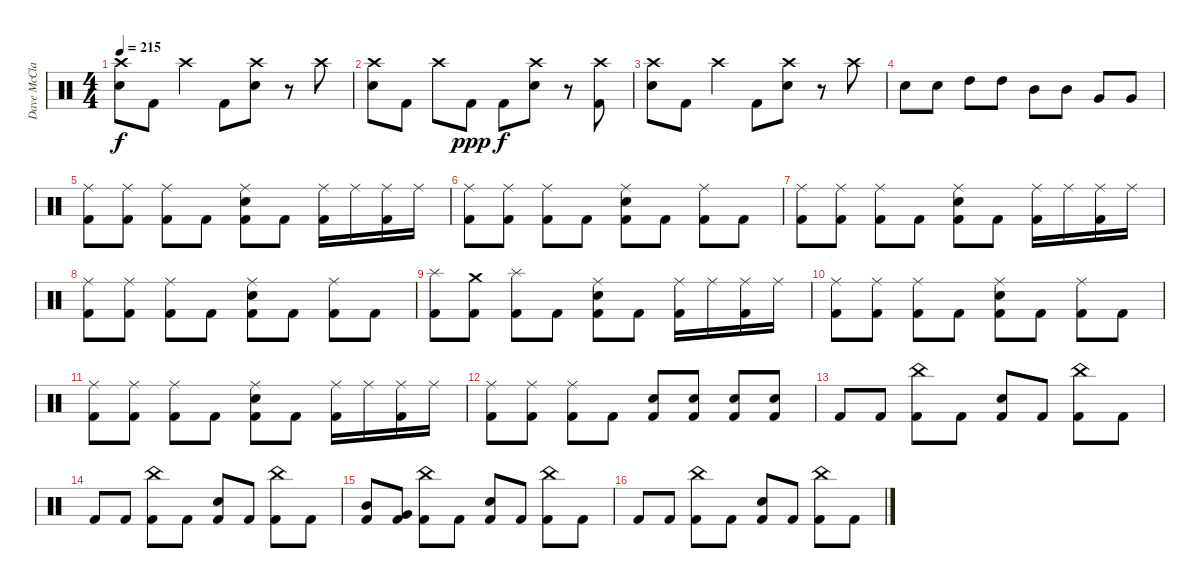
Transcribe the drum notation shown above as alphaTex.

\track ("Dave McClain" "Dave McCla") {instrument percussion}
\staff {score}
\articulation defaults
\ts (4 4)
\tempo 215
\clef neutral
\ks c
("Crash high (hit)" "Electric Snare (hit)").8{dy f} "Kick (hit) 2".8 "Crash high (hit)".4 "Kick (hit) 2".8 ("Crash high (hit)" "Electric Snare (hit)").8 r.8 "Crash high (hit)".8 |
("Crash high (hit)" "Electric Snare (hit)").8 "Kick (hit) 2".8 "Crash high (hit)".8 "Kick (hit) 2".8{dy ppp} "Kick (hit) 2".8{dy f} ("Crash high (hit)" "Electric Snare (hit)").8 r.8 ("Crash high (hit)" "Kick (hit) 2").8 |
("Crash high (hit)" "Electric Snare (hit)").8 "Kick (hit) 2".8 "Crash high (hit)".4 "Kick (hit) 2".8 ("Crash high (hit)" "Electric Snare (hit)").8 r.8 "Crash high (hit)".8 |
"Electric Snare (hit)".8 "Electric Snare (hit)".8 "High Tom (hit)".8 "High Tom (hit)".8 "Mid Tom (hit)".8 "Mid Tom (hit)".8 "Very Low Tom (hit)".8 "Very Low Tom (hit)".8 |
("Ride (middle)" "Kick (hit) 2").8 ("Kick (hit) 2" "Ride (middle)").8 ("Ride (middle)" "Kick (hit) 2").8 "Kick (hit) 2".8 ("Ride (middle)" "Electric Snare (hit)" "Kick (hit) 2").8 "Kick (hit) 2".8 ("Ride (middle)" "Kick (hit) 2").16 "Ride (middle)".16 ("Ride (middle)" "Kick (hit) 2").16 "Ride (middle)".16 |
("Ride (middle)" "Kick (hit) 2").8 ("Ride (middle)" "Kick (hit) 2").8 ("Ride (middle)" "Kick (hit) 2").8 "Kick (hit) 2".8 ("Ride (middle)" "Kick (hit) 2" "Electric Snare (hit)").8 "Kick (hit) 2".8 ("Ride (middle)" "Kick (hit) 2").8 "Kick (hit) 2".8 |
("Ride (middle)" "Kick (hit) 2").8 ("Kick (hit) 2" "Ride (middle)").8 ("Ride (middle)" "Kick (hit) 2").8 "Kick (hit) 2".8 ("Ride (middle)" "Electric Snare (hit)" "Kick (hit) 2").8 "Kick (hit) 2".8 ("Ride (middle)" "Kick (hit) 2").16 "Ride (middle)".16 ("Ride (middle)" "Kick (hit) 2").16 "Ride (middle)".16 |
("Ride (middle)" "Kick (hit) 2").8 ("Ride (middle)" "Kick (hit) 2").8 ("Ride (middle)" "Kick (hit) 2").8 "Kick (hit) 2".8 ("Ride (middle)" "Kick (hit) 2" "Electric Snare (hit)").8 "Kick (hit) 2".8 ("Ride (middle)" "Kick (hit) 2").8 "Kick (hit) 2".8 |
("Splash (hit)" "Kick (hit) 2").8 ("Kick (hit) 2" "Crash medium (hit)").8 ("Splash (hit)" "Kick (hit) 2").8 "Kick (hit) 2".8 ("Ride (middle)" "Electric Snare (hit)" "Kick (hit) 2").8 "Kick (hit) 2".8 ("Ride (middle)" "Kick (hit) 2").16 "Ride (middle)".16 ("Ride (middle)" "Kick (hit) 2").16 "Ride (middle)".16 |
("Ride (middle)" "Kick (hit) 2").8 ("Ride (middle)" "Kick (hit) 2").8 ("Ride (middle)" "Kick (hit) 2").8 "Kick (hit) 2".8 ("Ride (middle)" "Kick (hit) 2" "Electric Snare (hit)").8 "Kick (hit) 2".8 ("Ride (middle)" "Kick (hit) 2").8 "Kick (hit) 2".8 |
("Ride (middle)" "Kick (hit) 2").8 ("Kick (hit) 2" "Ride (middle)").8 ("Ride (middle)" "Kick (hit) 2").8 "Kick (hit) 2".8 ("Ride (middle)" "Electric Snare (hit)" "Kick (hit) 2").8 "Kick (hit) 2".8 ("Ride (middle)" "Kick (hit) 2").16 "Ride (middle)".16 ("Ride (middle)" "Kick (hit) 2").16 "Ride (middle)".16 |
("Ride (middle)" "Kick (hit) 2").8 ("Ride (middle)" "Kick (hit) 2").8 ("Ride (middle)" "Kick (hit) 2").8 "Kick (hit) 2".8 ("Kick (hit) 2" "Electric Snare (hit)").8 ("Kick (hit) 2" "Electric Snare (hit)").8 ("Electric Snare (hit)" "Kick (hit) 2").8 ("Kick (hit) 2" "Electric Snare (hit)").8 |
"Kick (hit) 2".8 "Kick (hit) 2".8 ("China (hit)" "Kick (hit) 2").8 "Kick (hit) 2".8 ("Electric Snare (hit)" "Kick (hit) 2").8 "Kick (hit) 2".8 ("China (hit)" "Kick (hit) 2").8 "Kick (hit) 2".8 |
"Kick (hit) 2".8 "Kick (hit) 2".8 ("China (hit)" "Kick (hit) 2").8 "Kick (hit) 2".8 ("Electric Snare (hit)" "Kick (hit) 2").8 "Kick (hit) 2".8 ("China (hit)" "Kick (hit) 2").8 "Kick (hit) 2".8 |
("Mid Tom (hit)" "Kick (hit) 2").8 ("Very Low Tom (hit)" "Kick (hit) 2").8 ("China (hit)" "Kick (hit) 2").8 "Kick (hit) 2".8 ("Electric Snare (hit)" "Kick (hit) 2").8 "Kick (hit) 2".8 ("China (hit)" "Kick (hit) 2").8 "Kick (hit) 2".8 |
"Kick (hit) 2".8 "Kick (hit) 2".8 ("China (hit)" "Kick (hit) 2").8 "Kick (hit) 2".8 ("Electric Snare (hit)" "Kick (hit) 2").8 "Kick (hit) 2".8 ("China (hit)" "Kick (hit) 2").8 "Kick (hit) 2".8
